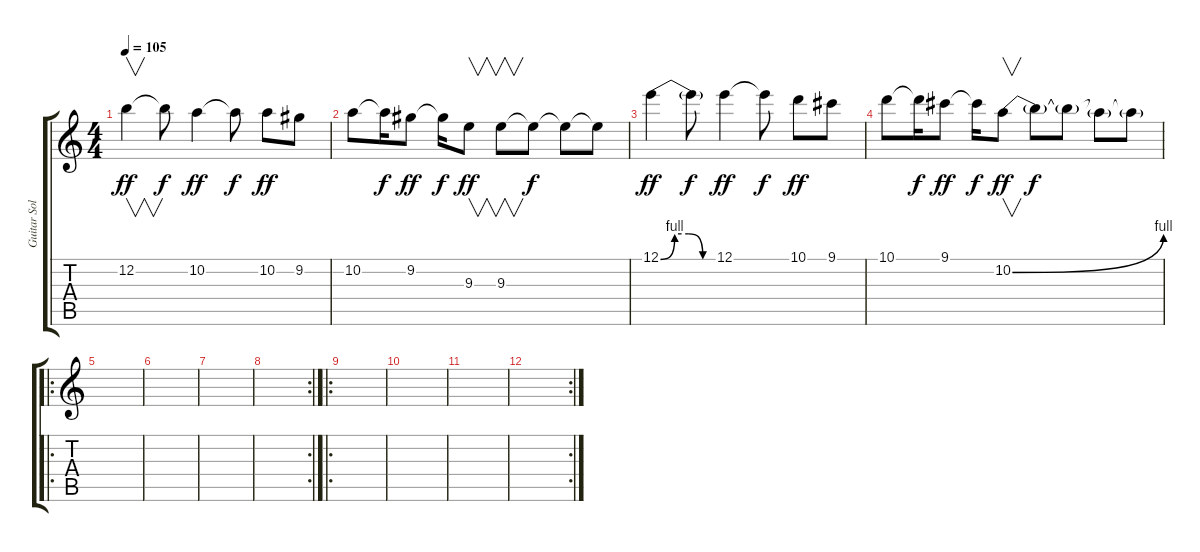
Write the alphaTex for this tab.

\track ("Guitar Solo" "Guitar Sol") {instrument overdrivenguitar}
\staff {score tabs}
\tuning (E4 B3 G3 D3 A2 E2) {hide}
\ts (4 4)
\tempo 105
\clef g2
\ks c
12.2.4{v dy ff} 12.2{t}.8{dy f} 10.2.4{dy ff} 10.2{t}.8{dy f} 10.2.8{dy ff} 9.2.8 |
10.2.8 10.2{t}.16{dy f} 9.2.8{dy ff} 9.2{t}.16{dy f} 9.3.8{v dy ff} 9.3.8{v} 9.3{t}.8{dy f} 9.3{t}.8 9.3{t}.8 |
12.1{be (custom 0 0 15 4 30 4 45 0 60 0)}.4{dy ff} 12.1{t}.8{dy f} 12.1.4{dy ff} 12.1{t}.8{dy f} 10.1.8{dy ff} 9.1.8 |
10.1.8 10.1{t}.16{dy f} 9.1.8{dy ff} 9.1{t}.16{dy f} 10.2{be (bend 0 0 60 4)}.8{v dy ff} 10.2{t}.8{dy f} 10.2{t}.8 10.2{t}.8 10.2{t}.8 |
\ro
|
|
|
\rc 2
|
\ro
|
|
|
\rc 2
